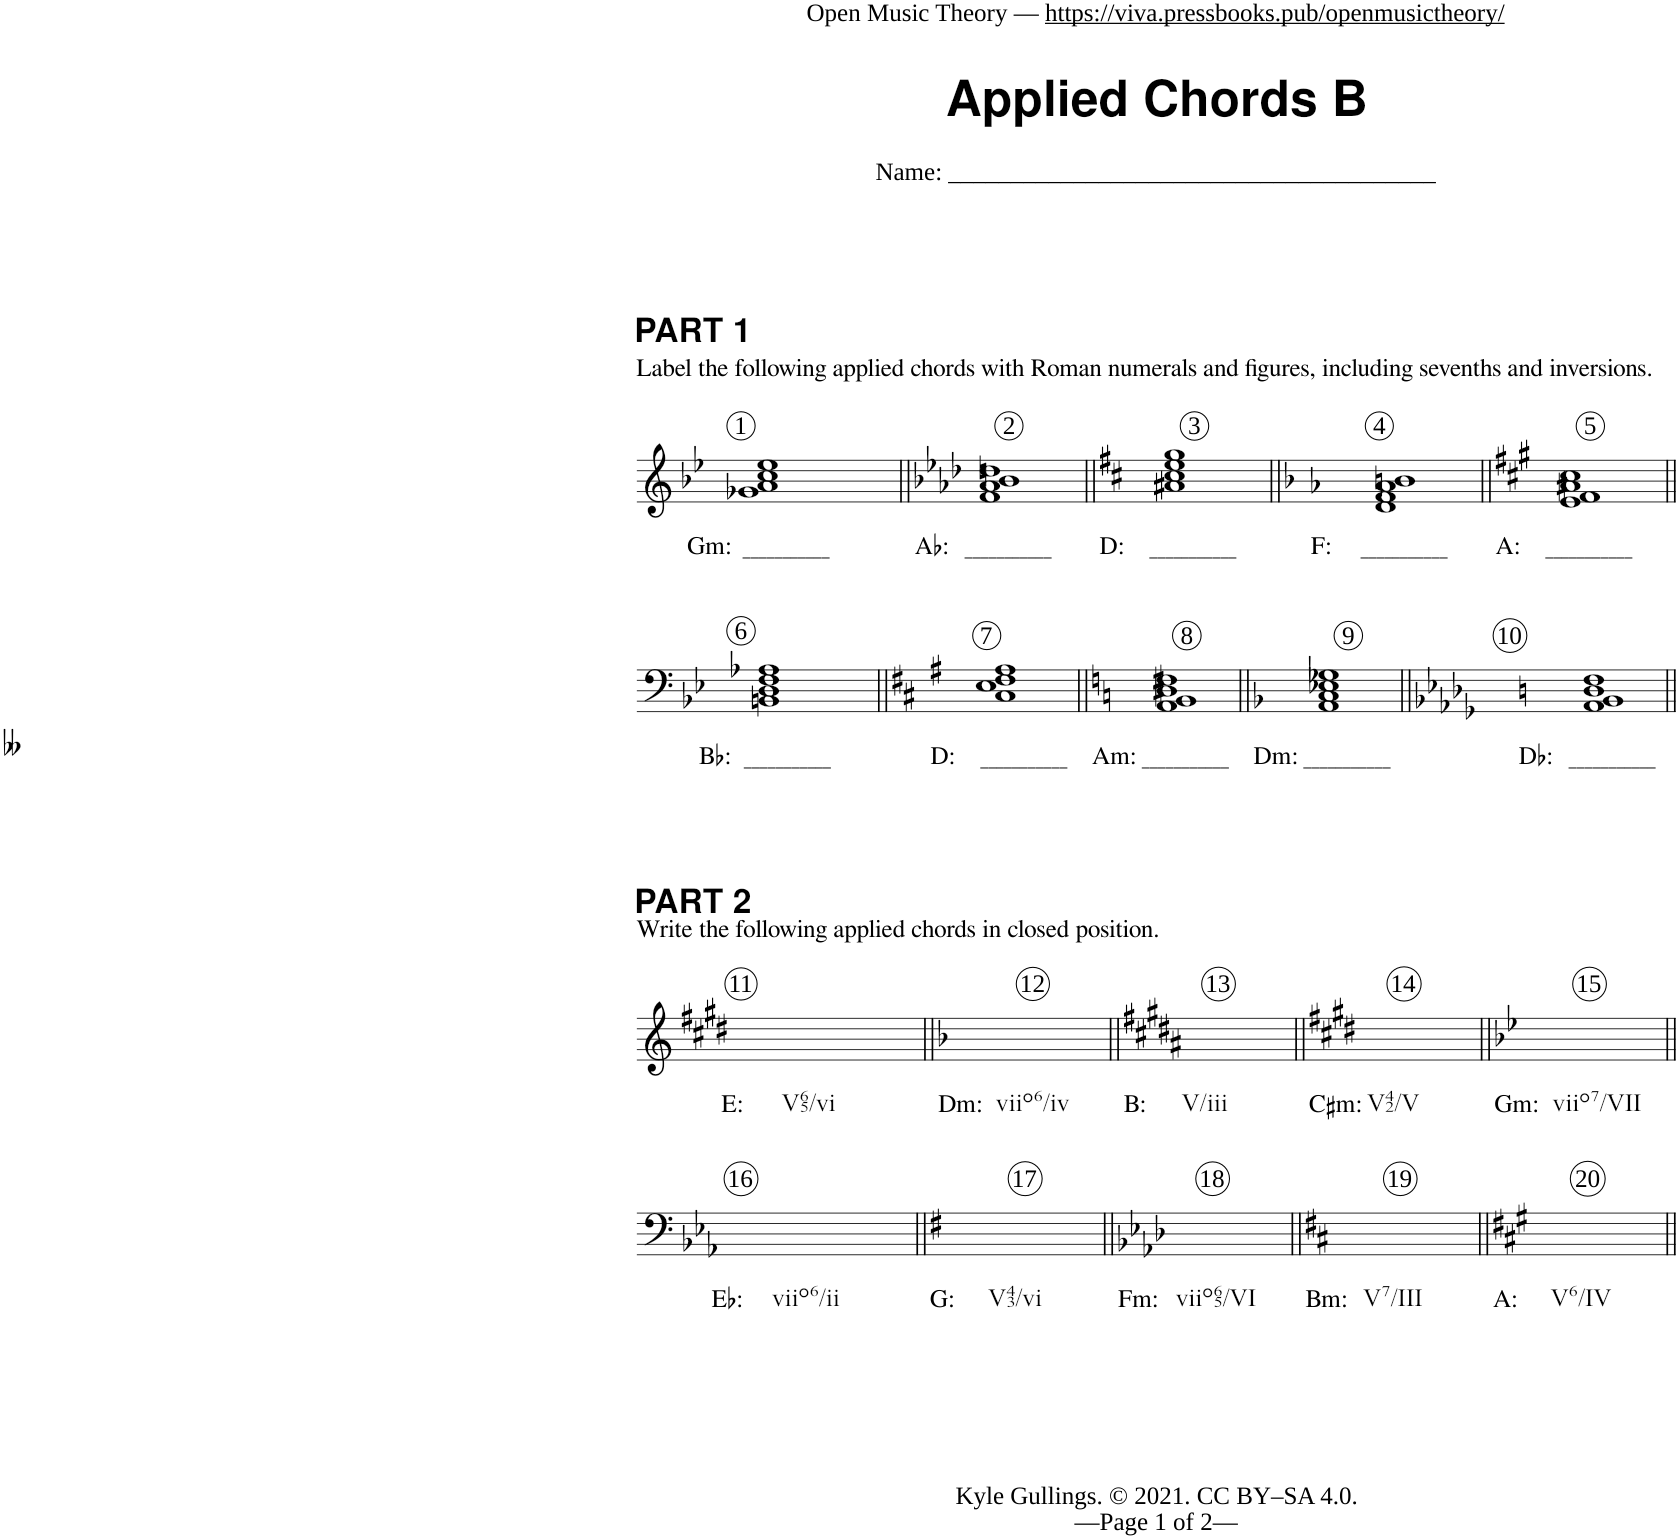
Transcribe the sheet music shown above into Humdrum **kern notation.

**kern	**harte
*part1	*part1
*staff1	*
*I"Piano	*
*I'Pno.	*
*clefG2	*
*k[b-e-]	*
*M4/4	*
=1	=1
!LO:TX:b:t=Gm&colon;	!LO:H:kt=___________
1g-X 1a 1cc 1ee-	N
=2||	=2||
*k[b-e-a-d-]	*
!LO:TX:b:t=A♭&colon;	!LO:H:kt=___________
1f 1a- 1b- 1ddn	N
=3||	=3||
*k[f#c#]	*
!LO:TX:b:t=D&colon;	!LO:H:kt=___________
1a#X 1cc# 1ee 1gg	N
=4||	=4||
*k[b-]	*
!LO:TX:b:t=F&colon;	!LO:H:kt=___________
1d 1f 1a-X 1bn	N
=5||	=5||
*k[f#c#g#]	*
!LO:TX:b:t=A&colon;	!LO:H:kt=___________
1e 1f# 1a#X 1cc#	N
!!LO:LB:g=z
=6||	=6||
*clefF4	*
*k[b-e-]	*
!LO:TX:b:t=B♭&colon;	!LO:H:kt=___________
1BBn 1D 1F 1A-X	N
=7||	=7||
*k[f#c#]	*
!LO:TX:b:t=D&colon;	!LO:H:kt=___________
1C# 1E 1F# 1A#X	N
=8||	=8||
*k[]	*
!LO:TX:b:t=Am&colon;	!LO:H:kt=___________
1AA 1BB 1D#X 1F#X	N
=9||	=9||
*k[b-]	*
!LO:TX:b:t=Dm&colon;	!LO:H:kt=___________
1AA 1C 1E-X 1G-X	N
=10||	=10||
*k[b-e-a-d-g-]	*
!LO:TX:b:t=D♭&colon;	!LO:H:kt=___________
1AA--X 1BB- 1Dn 1F	N
!!LO:LB:g=z
=11||	=11||
*clefG2	*
*k[f#c#g#d#]	*
!LO:TX:b:t=E&colon;	!
1ryy	.
=12||	=12||
*k[b-]	*
!LO:TX:b:t=Dm&colon;	!
1ryy	.
=13||	=13||
*k[f#c#g#d#a#]	*
!LO:TX:b:t=B&colon;	!
1ryy	.
=14||	=14||
*k[f#c#g#d#]	*
!LO:TX:b:t=C♯m&colon;	!
1ryy	.
=15||	=15||
*k[b-e-]	*
!LO:TX:b:t=Gm&colon;	!
1ryy	.
!!LO:LB:g=z
=16||	=16||
*clefF4	*
*k[b-e-a-]	*
!LO:TX:b:t=E♭&colon;	!
1ryy	.
=17||	=17||
*k[f#]	*
!LO:TX:b:t=G&colon;	!
1ryy	.
=18||	=18||
*k[b-e-a-d-]	*
!LO:TX:b:t=Fm&colon;	!
1ryy	.
=19||	=19||
*k[f#c#]	*
!LO:TX:b:t=Bm&colon;	!
1ryy	.
=20||	=20||
*k[f#c#g#]	*
!LO:TX:b:t=A&colon;	!
1ryy	.
=||	=||
*-	*-
